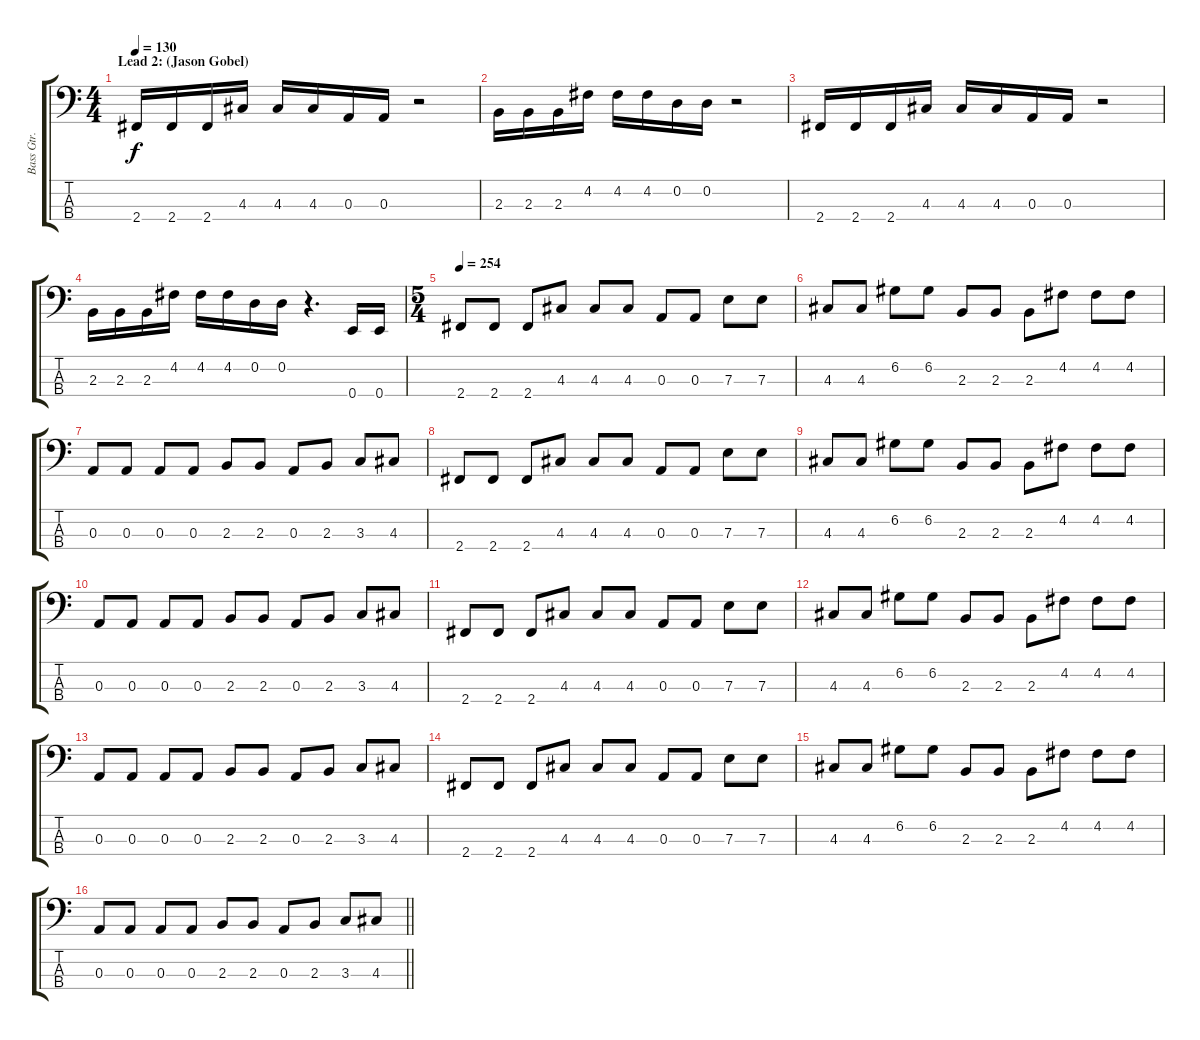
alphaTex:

\track ("Bass Gtr. I - Sean Malone" "Bass Gtr. ") {instrument fretlessbass bank 255}
\staff {score tabs}
\tuning (G2 D2 A1 E1) {hide}
\ts (4 4)
\section ("" "Lead 2: (Jason Gobel)")
\tempo 130
\clef f4
\ks c
2.4.16{dy f} 2.4.16 2.4.16 4.3.16 4.3.16 4.3.16 0.3.16 0.3.16 r.2 |
2.3.16 2.3.16 2.3.16 4.2.16 4.2.16 4.2.16 0.2.16 0.2.16 r.2 |
2.4.16 2.4.16 2.4.16 4.3.16 4.3.16 4.3.16 0.3.16 0.3.16 r.2 |
2.3.16 2.3.16 2.3.16 4.2.16 4.2.16 4.2.16 0.2.16 0.2.16 r.4{d} 0.4.16 0.4.16 |
\ts (5 4)
\tempo 254
2.4.8 2.4.8 2.4.8 4.3.8 4.3.8 4.3.8 0.3.8 0.3.8 7.3.8 7.3.8 |
4.3.8 4.3.8 6.2.8 6.2.8 2.3.8 2.3.8 2.3.8 4.2.8 4.2.8 4.2.8 |
0.3.8 0.3.8 0.3.8 0.3.8 2.3.8 2.3.8 0.3.8 2.3.8 3.3.8 4.3.8 |
2.4.8 2.4.8 2.4.8 4.3.8 4.3.8 4.3.8 0.3.8 0.3.8 7.3.8 7.3.8 |
4.3.8 4.3.8 6.2.8 6.2.8 2.3.8 2.3.8 2.3.8 4.2.8 4.2.8 4.2.8 |
0.3.8 0.3.8 0.3.8 0.3.8 2.3.8 2.3.8 0.3.8 2.3.8 3.3.8 4.3.8 |
2.4.8 2.4.8 2.4.8 4.3.8 4.3.8 4.3.8 0.3.8 0.3.8 7.3.8 7.3.8 |
4.3.8 4.3.8 6.2.8 6.2.8 2.3.8 2.3.8 2.3.8 4.2.8 4.2.8 4.2.8 |
0.3.8 0.3.8 0.3.8 0.3.8 2.3.8 2.3.8 0.3.8 2.3.8 3.3.8 4.3.8 |
2.4.8 2.4.8 2.4.8 4.3.8 4.3.8 4.3.8 0.3.8 0.3.8 7.3.8 7.3.8 |
4.3.8 4.3.8 6.2.8 6.2.8 2.3.8 2.3.8 2.3.8 4.2.8 4.2.8 4.2.8 |
\barLineRight lightlight
0.3.8 0.3.8 0.3.8 0.3.8 2.3.8 2.3.8 0.3.8 2.3.8 3.3.8 4.3.8
